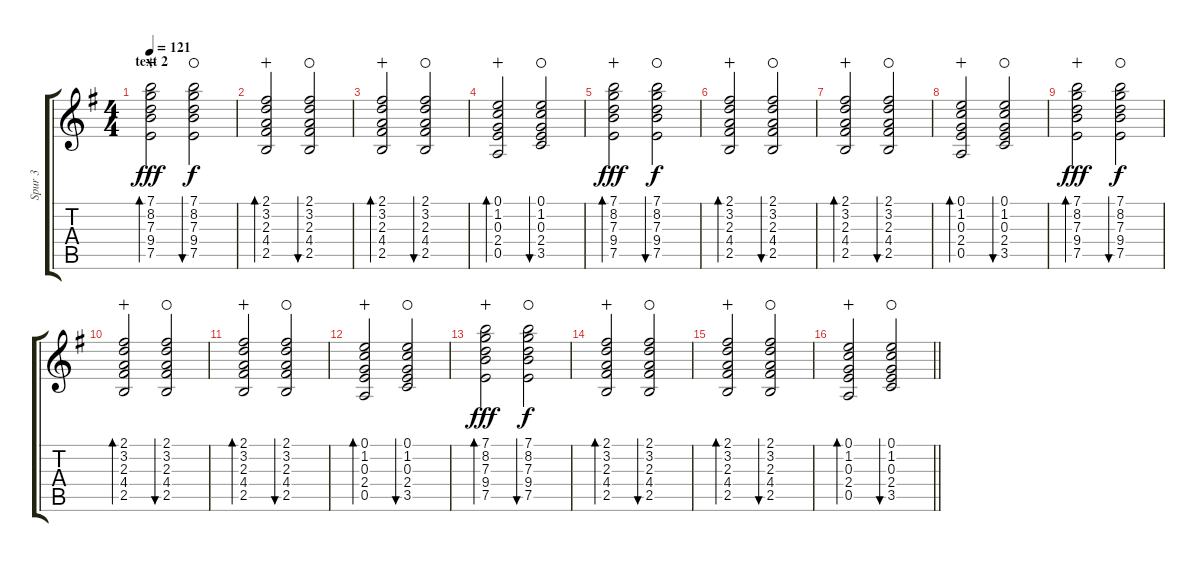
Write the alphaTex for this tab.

\track ("Spur 3" "Spur 3") {instrument electricguitarclean}
\staff {score tabs}
\tuning (E4 B3 G3 D3 A2 E2) {hide}
\ts (4 4)
\section ("" "text 2")
\tempo 121
\clef g2
\ks g
(7.1 8.2 7.3 9.4 7.5).2{bd 30 dy fff wahc} (7.1 8.2 7.3 9.4 7.5).2{bu 30 dy f waho} |
(2.1 3.2 2.3 4.4 2.5).2{bd 30 wahc} (2.1 3.2 2.3 4.4 2.5).2{bu 30 waho} |
(2.1 3.2 2.3 4.4 2.5).2{bd 30 wahc} (2.1 3.2 2.3 4.4 2.5).2{bu 30 waho} |
(0.1 1.2 0.3 2.4 0.5).2{bd 30 wahc} (0.1 1.2 0.3 2.4 3.5).2{bu 30 waho} |
(7.1 8.2 7.3 9.4 7.5).2{bd 30 dy fff wahc} (7.1 8.2 7.3 9.4 7.5).2{bu 30 dy f waho} |
(2.1 3.2 2.3 4.4 2.5).2{bd 30 wahc} (2.1 3.2 2.3 4.4 2.5).2{bu 30 waho} |
(2.1 3.2 2.3 4.4 2.5).2{bd 30 wahc} (2.1 3.2 2.3 4.4 2.5).2{bu 30 waho} |
(0.1 1.2 0.3 2.4 0.5).2{bd 30 wahc} (0.1 1.2 0.3 2.4 3.5).2{bu 30 waho} |
(7.1 8.2 7.3 9.4 7.5).2{bd 30 dy fff wahc} (7.1 8.2 7.3 9.4 7.5).2{bu 30 dy f waho} |
(2.1 3.2 2.3 4.4 2.5).2{bd 30 wahc} (2.1 3.2 2.3 4.4 2.5).2{bu 30 waho} |
(2.1 3.2 2.3 4.4 2.5).2{bd 30 wahc} (2.1 3.2 2.3 4.4 2.5).2{bu 30 waho} |
(0.1 1.2 0.3 2.4 0.5).2{bd 30 wahc} (0.1 1.2 0.3 2.4 3.5).2{bu 30 waho} |
(7.1 8.2 7.3 9.4 7.5).2{bd 30 dy fff wahc} (7.1 8.2 7.3 9.4 7.5).2{bu 30 dy f waho} |
(2.1 3.2 2.3 4.4 2.5).2{bd 30 wahc} (2.1 3.2 2.3 4.4 2.5).2{bu 30 waho} |
(2.1 3.2 2.3 4.4 2.5).2{bd 30 wahc} (2.1 3.2 2.3 4.4 2.5).2{bu 30 waho} |
\barLineRight lightlight
(0.1 1.2 0.3 2.4 0.5).2{bd 30 wahc} (0.1 1.2 0.3 2.4 3.5).2{bu 30 waho}
